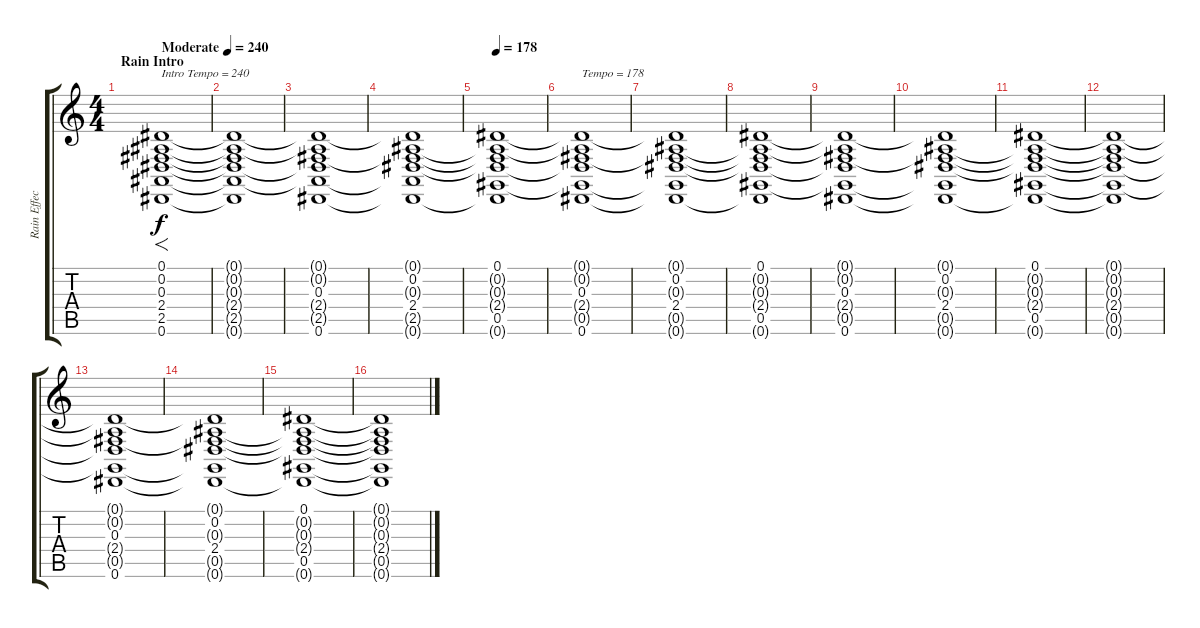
\track ("Rain Effect II" "Rain Effec") {instrument seashore}
\staff {score tabs}
\tuning (Eb4 Bb3 Gb3 Db3 Ab2 Eb2) {hide}
\ts (4 4)
\section ("" "Rain Intro")
\tempo (240 "Moderate")
\clef g2
\ks c
(0.1 0.2 0.3 2.4 2.5 0.6).1{f txt "Intro Tempo = 240" dy f instrument seashore} |
(0.1{t} 0.2{t} 0.3{t} 2.4{t} 2.5{t} 0.6{t}).1 |
(0.1{t} 0.2{t} 0.3 2.4{t} 2.5{t} 0.6).1 |
(0.1{t} 0.2 0.3{t} 2.4 2.5{t} 0.6{t}).1 |
\tempo 178
(0.1 0.2{t} 0.3{t} 2.4{t} 0.5 0.6{t}).1 |
(0.1{t} 0.2{t} 0.3 2.4{t} 0.5{t} 0.6).1{txt "Tempo = 178"} |
(0.1{t} 0.2 0.3{t} 2.4 0.5{t} 0.6{t}).1 |
(0.1 0.2{t} 0.3{t} 2.4{t} 0.5 0.6{t}).1 |
(0.1{t} 0.2{t} 0.3 2.4{t} 0.5{t} 0.6).1 |
(0.1{t} 0.2 0.3{t} 2.4 0.5{t} 0.6{t}).1 |
(0.1 0.2{t} 0.3{t} 2.4{t} 0.5 0.6{t}).1 |
(0.1{t} 0.2{t} 0.3{t} 2.4{t} 0.5{t} 0.6{t}).1 |
(0.1{t} 0.2{t} 0.3 2.4{t} 0.5{t} 0.6).1 |
(0.1{t} 0.2 0.3{t} 2.4 0.5{t} 0.6{t}).1 |
(0.1 0.2{t} 0.3{t} 2.4{t} 0.5 0.6{t}).1 |
(0.1{t} 0.2{t} 0.3{t} 2.4{t} 0.5{t} 0.6{t}).1
